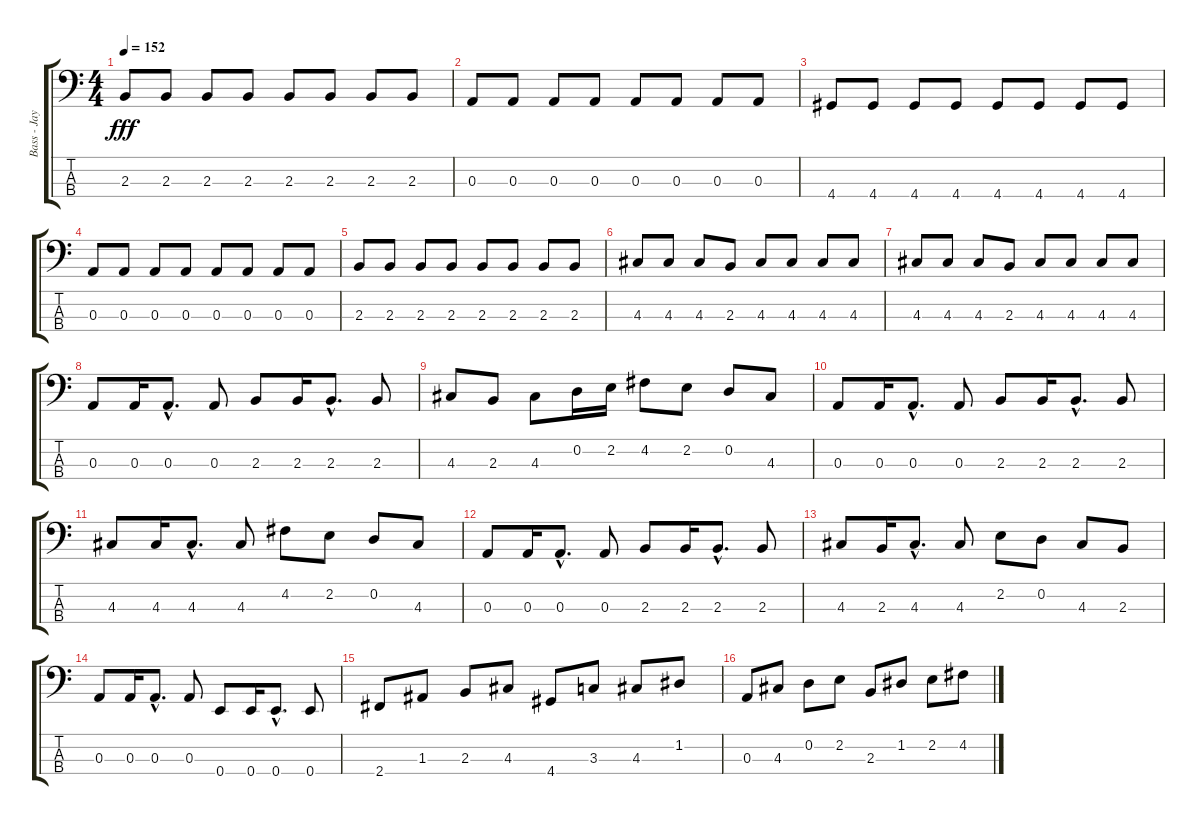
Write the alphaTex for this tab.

\track ("Bass - Jay Bentley" "Bass - Jay") {instrument electricbasspick}
\staff {score tabs}
\tuning (G2 D2 A1 E1) {hide}
\ts (4 4)
\tempo 152
\clef f4
\ks c
2.3.8{dy fff} 2.3.8 2.3.8 2.3.8 2.3.8 2.3.8 2.3.8 2.3.8 |
0.3.8 0.3.8 0.3.8 0.3.8 0.3.8 0.3.8 0.3.8 0.3.8 |
4.4.8 4.4.8 4.4.8 4.4.8 4.4.8 4.4.8 4.4.8 4.4.8 |
0.3.8 0.3.8 0.3.8 0.3.8 0.3.8 0.3.8 0.3.8 0.3.8 |
2.3.8 2.3.8 2.3.8 2.3.8 2.3.8 2.3.8 2.3.8 2.3.8 |
4.3.8 4.3.8 4.3.8 2.3.8 4.3.8 4.3.8 4.3.8 4.3.8 |
4.3.8 4.3.8 4.3.8 2.3.8 4.3.8 4.3.8 4.3.8 4.3.8 |
0.3.8 0.3.16 0.3{hac}.8{d} 0.3.8 2.3.8 2.3.16 2.3{hac}.8{d} 2.3.8 |
4.3.8 2.3.8 4.3.8 0.2.16 2.2.16 4.2.8 2.2.8 0.2.8 4.3.8 |
0.3.8 0.3.16 0.3{hac}.8{d} 0.3.8 2.3.8 2.3.16 2.3{hac}.8{d} 2.3.8 |
4.3.8 4.3.16 4.3{hac}.8{d} 4.3.8 4.2.8 2.2.8 0.2.8 4.3.8 |
0.3.8 0.3.16 0.3{hac}.8{d} 0.3.8 2.3.8 2.3.16 2.3{hac}.8{d} 2.3.8 |
4.3.8 2.3.16 4.3{hac}.8{d} 4.3.8 2.2.8 0.2.8 4.3.8 2.3.8 |
0.3.8 0.3.16 0.3{hac}.8{d} 0.3.8 0.4.8 0.4.16 0.4{hac}.8{d} 0.4.8 |
2.4.8 1.3.8 2.3.8 4.3.8 4.4.8 3.3.8 4.3.8 1.2.8 |
0.3.8 4.3.8 0.2.8 2.2.8 2.3.8 1.2.8 2.2.8 4.2.8
